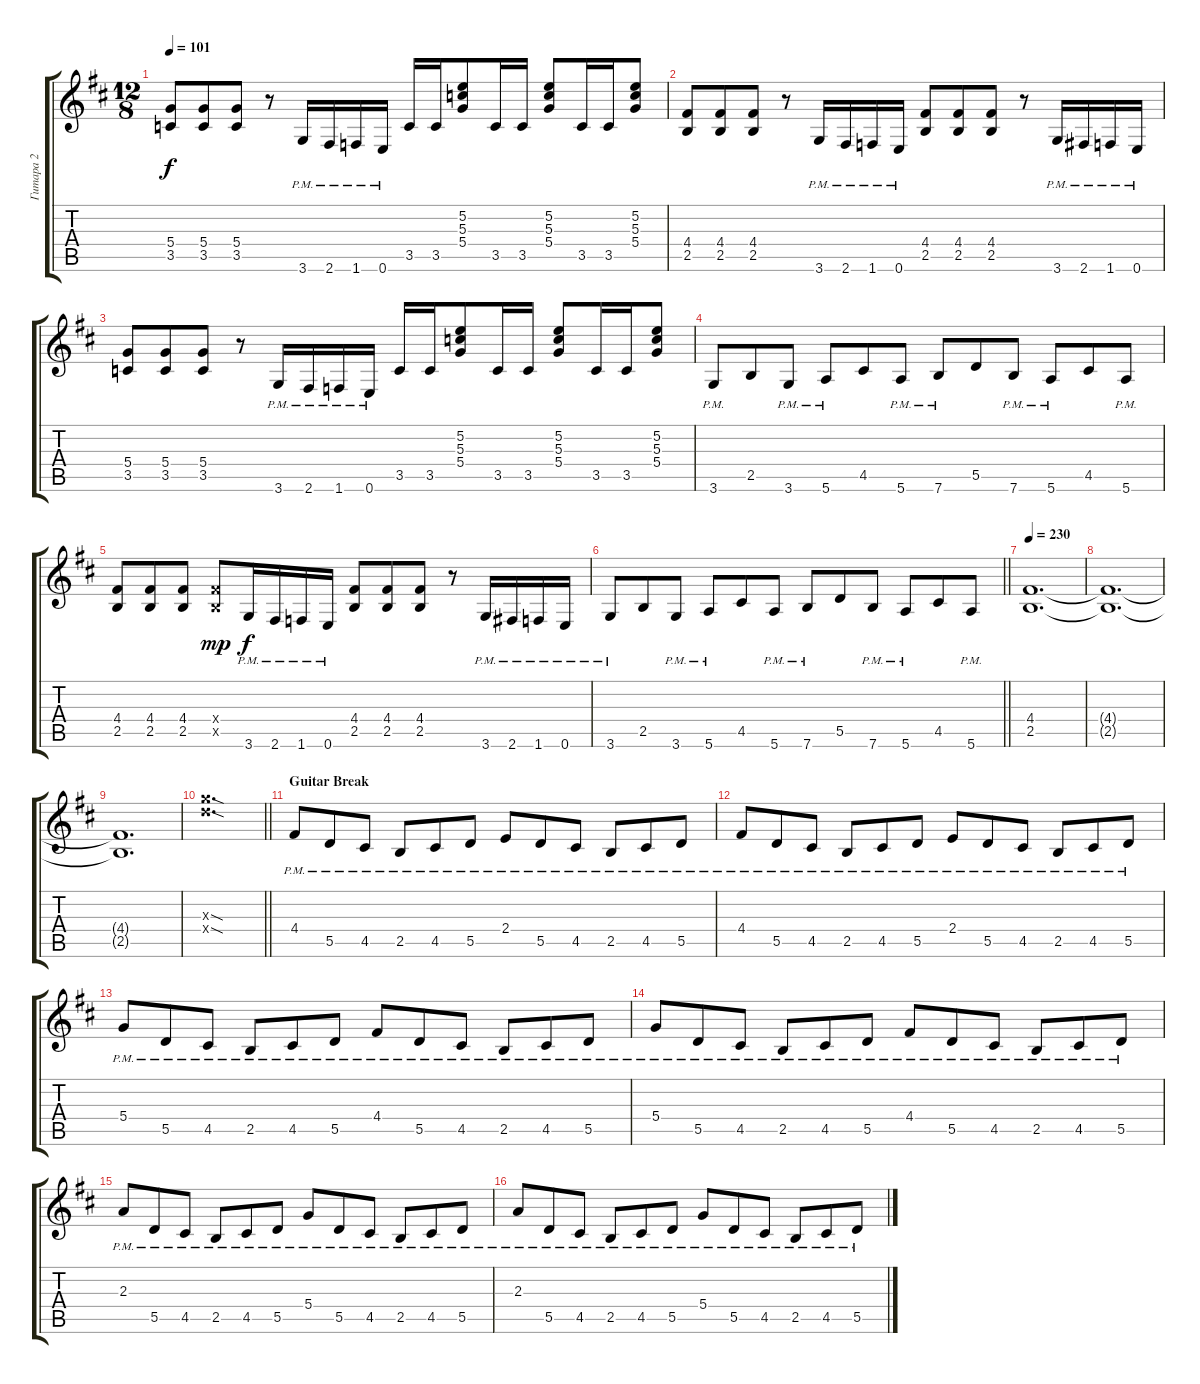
\track ("Гитара 2" "Гитара 2") {instrument distortionguitar}
\staff {score tabs}
\tuning (E4 B3 G3 D3 A2 E2) {hide}
\ts (12 8)
\tempo 101
\clef g2
\ks bminor
(5.4 3.5).8{dy f} (5.4 3.5).8 (5.4 3.5).8 r.8 3.6{pm}.16 2.6{pm}.16 1.6{pm}.16 0.6{pm}.16 3.5.16 3.5.16 (5.2 5.3 5.4).8 3.5.16 3.5.16 (5.2 5.3 5.4).8 3.5.16 3.5.16 (5.2 5.3 5.4).8 |
(4.4 2.5).8 (4.4 2.5).8 (4.4 2.5).8 r.8 3.6{pm}.16 2.6{pm}.16 1.6{pm}.16 0.6{pm}.16 (4.4 2.5).8 (4.4 2.5).8 (4.4 2.5).8 r.8 3.6{pm}.16 2.6{pm}.16 1.6{pm}.16 0.6{pm}.16 |
(5.4 3.5).8 (5.4 3.5).8 (5.4 3.5).8 r.8 3.6{pm}.16 2.6{pm}.16 1.6{pm}.16 0.6{pm}.16 3.5.16 3.5.16 (5.2 5.3 5.4).8 3.5.16 3.5.16 (5.2 5.3 5.4).8 3.5.16 3.5.16 (5.2 5.3 5.4).8 |
3.6{pm}.8 2.5.8 3.6{pm}.8 5.6{pm}.8 4.5.8 5.6{pm}.8 7.6{pm}.8 5.5.8 7.6{pm}.8 5.6{pm}.8 4.5.8 5.6{pm}.8 |
(4.4 2.5).8 (4.4 2.5).8 (4.4 2.5).8 (4.4{x} 2.5{x}).8{dy mp} 3.6{pm}.16{dy f} 2.6{pm}.16 1.6{pm}.16 0.6{pm}.16 (4.4 2.5).8 (4.4 2.5).8 (4.4 2.5).8 r.8 3.6{pm}.16 2.6{pm}.16 1.6{pm}.16 0.6{pm}.16 |
\barLineRight lightlight
3.6{pm}.8 2.5.8 3.6{pm}.8 5.6{pm}.8 4.5.8 5.6{pm}.8 7.6{pm}.8 5.5.8 7.6{pm}.8 5.6{pm}.8 4.5.8 5.6{pm}.8 |
\tempo 230
(4.4 2.5).1{d} |
(4.4{t} 2.5{t}).1{d} |
(4.4{t} 2.5{t}).1{d} |
\barLineRight lightlight
(12.3{sod x} 12.4{sod x}).1{d} |
\section ("" "Guitar Break")
4.4{pm}.8 5.5{pm}.8 4.5{pm}.8 2.5{pm}.8 4.5{pm}.8 5.5{pm}.8 2.4{pm}.8 5.5{pm}.8 4.5{pm}.8 2.5{pm}.8 4.5{pm}.8 5.5{pm}.8 |
4.4{pm}.8 5.5{pm}.8 4.5{pm}.8 2.5{pm}.8 4.5{pm}.8 5.5{pm}.8 2.4{pm}.8 5.5{pm}.8 4.5{pm}.8 2.5{pm}.8 4.5{pm}.8 5.5{pm}.8 |
5.4{pm}.8 5.5{pm}.8 4.5{pm}.8 2.5{pm}.8 4.5{pm}.8 5.5{pm}.8 4.4{pm}.8 5.5{pm}.8 4.5{pm}.8 2.5{pm}.8 4.5{pm}.8 5.5{pm}.8 |
5.4{pm}.8 5.5{pm}.8 4.5{pm}.8 2.5{pm}.8 4.5{pm}.8 5.5{pm}.8 4.4{pm}.8 5.5{pm}.8 4.5{pm}.8 2.5{pm}.8 4.5{pm}.8 5.5{pm}.8 |
2.3{pm}.8 5.5{pm}.8 4.5{pm}.8 2.5{pm}.8 4.5{pm}.8 5.5{pm}.8 5.4{pm}.8 5.5{pm}.8 4.5{pm}.8 2.5{pm}.8 4.5{pm}.8 5.5{pm}.8 |
2.3{pm}.8 5.5{pm}.8 4.5{pm}.8 2.5{pm}.8 4.5{pm}.8 5.5{pm}.8 5.4{pm}.8 5.5{pm}.8 4.5{pm}.8 2.5{pm}.8 4.5{pm}.8 5.5{pm}.8
